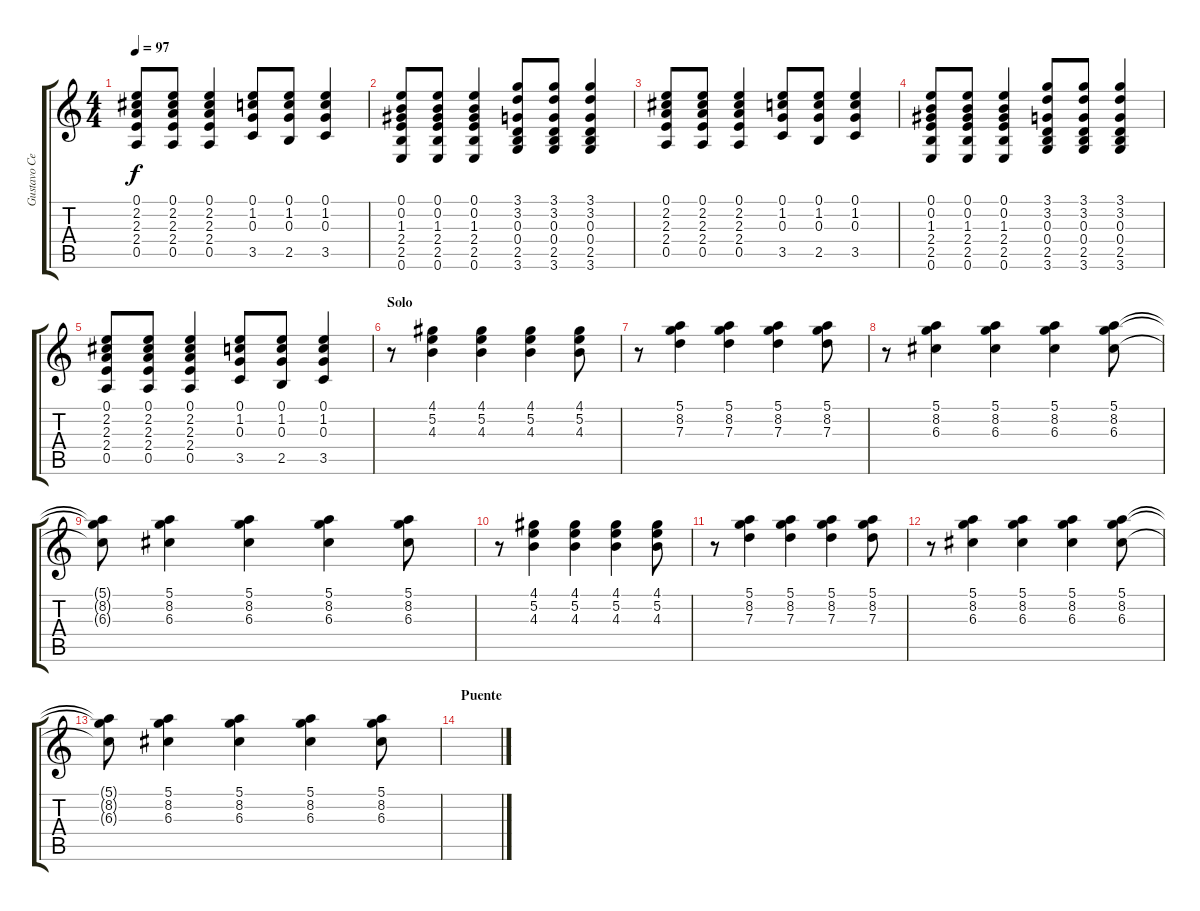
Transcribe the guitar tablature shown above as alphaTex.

\track ("Gustavo Cerati - Acústica " "Gustavo Ce") {instrument acousticguitarsteel}
\staff {score tabs}
\tuning (E4 B3 G3 D3 A2 E2) {hide}
\ts (4 4)
\tempo 97
\clef g2
\ks c
(0.1 2.2 2.3 2.4 0.5).8{dy f} (0.1 2.2 2.3 2.4 0.5).8 (0.1 2.2 2.3 2.4 0.5).4 (0.1 1.2 0.3 3.5).8 (0.1 1.2 0.3 2.5).8 (0.1 1.2 0.3 3.5).4 |
(0.1 0.2 1.3 2.4 2.5 0.6).8 (0.1 0.2 1.3 2.4 2.5 0.6).8 (0.1 0.2 1.3 2.4 2.5 0.6).4 (3.1 3.2 0.3 0.4 2.5 3.6).8 (3.1 3.2 0.3 0.4 2.5 3.6).8 (3.1 3.2 0.3 0.4 2.5 3.6).4 |
(0.1 2.2 2.3 2.4 0.5).8 (0.1 2.2 2.3 2.4 0.5).8 (0.1 2.2 2.3 2.4 0.5).4 (0.1 1.2 0.3 3.5).8 (0.1 1.2 0.3 2.5).8 (0.1 1.2 0.3 3.5).4 |
(0.1 0.2 1.3 2.4 2.5 0.6).8 (0.1 0.2 1.3 2.4 2.5 0.6).8 (0.1 0.2 1.3 2.4 2.5 0.6).4 (3.1 3.2 0.3 0.4 2.5 3.6).8 (3.1 3.2 0.3 0.4 2.5 3.6).8 (3.1 3.2 0.3 0.4 2.5 3.6).4 |
(0.1 2.2 2.3 2.4 0.5).8 (0.1 2.2 2.3 2.4 0.5).8 (0.1 2.2 2.3 2.4 0.5).4 (0.1 1.2 0.3 3.5).8 (0.1 1.2 0.3 2.5).8 (0.1 1.2 0.3 3.5).4 |
\section ("" "Solo")
r.8 (4.1 5.2 4.3).4 (4.1 5.2 4.3).4 (4.1 5.2 4.3).4 (4.1 5.2 4.3).8 |
r.8 (5.1 8.2 7.3).4 (5.1 8.2 7.3).4 (5.1 8.2 7.3).4 (5.1 8.2 7.3).8 |
r.8 (5.1 8.2 6.3).4 (5.1 8.2 6.3).4 (5.1 8.2 6.3).4 (5.1 8.2 6.3).8 |
(5.1{t} 8.2{t} 6.3{t}).8 (5.1 8.2 6.3).4 (5.1 8.2 6.3).4 (5.1 8.2 6.3).4 (5.1 8.2 6.3).8 |
r.8 (4.1 5.2 4.3).4 (4.1 5.2 4.3).4 (4.1 5.2 4.3).4 (4.1 5.2 4.3).8 |
r.8 (5.1 8.2 7.3).4 (5.1 8.2 7.3).4 (5.1 8.2 7.3).4 (5.1 8.2 7.3).8 |
r.8 (5.1 8.2 6.3).4 (5.1 8.2 6.3).4 (5.1 8.2 6.3).4 (5.1 8.2 6.3).8 |
(5.1{t} 8.2{t} 6.3{t}).8 (5.1 8.2 6.3).4 (5.1 8.2 6.3).4 (5.1 8.2 6.3).4 (5.1 8.2 6.3).8 |
\section ("" "Puente")
